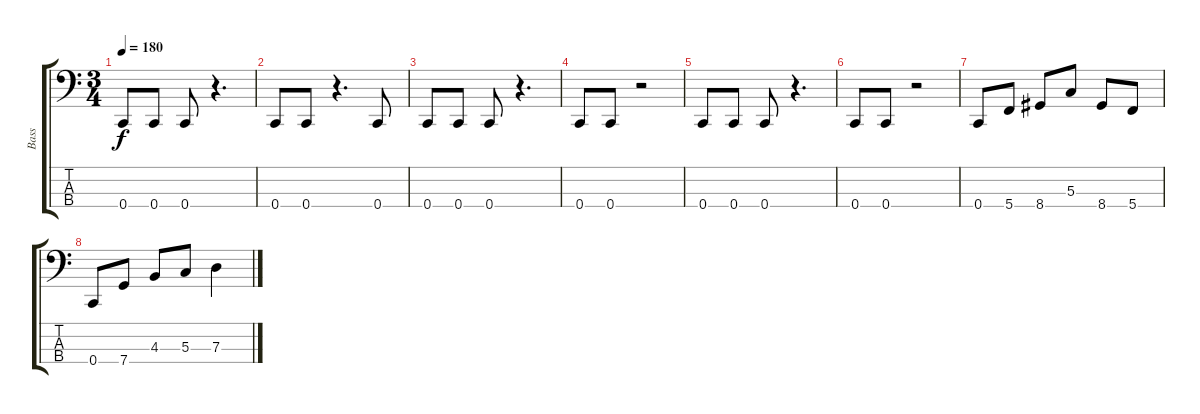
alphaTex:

\track ("Bass" "Bass") {instrument electricbasspick}
\staff {score tabs}
\tuning (F2 C2 G1 C1) {hide}
\ts (3 4)
\tempo 180
\clef f4
\ks c
0.4.8{dy f} 0.4.8 0.4.8 r.4{d} |
0.4.8 0.4.8 r.4{d} 0.4.8 |
0.4.8 0.4.8 0.4.8 r.4{d} |
0.4.8 0.4.8 r.2 |
0.4.8 0.4.8 0.4.8 r.4{d} |
0.4.8 0.4.8 r.2 |
0.4.8 5.4.8 8.4.8 5.3.8 8.4.8 5.4.8 |
0.4.8 7.4.8 4.3.8 5.3.8 7.3.4
